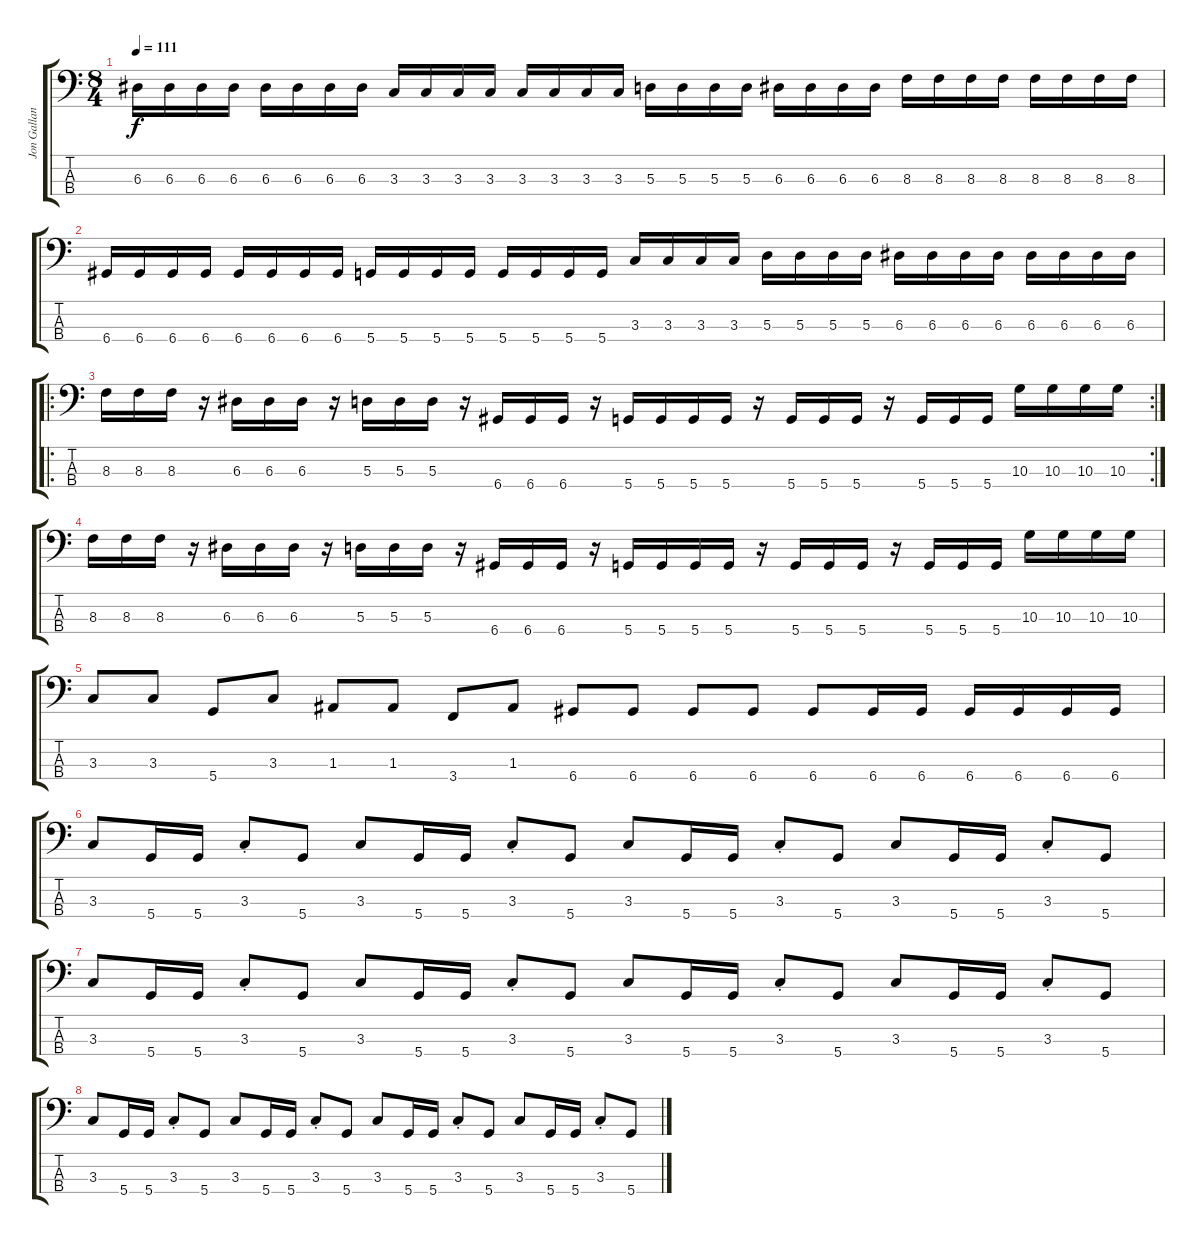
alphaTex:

\track ("Jon Gallant(Bass)" "Jon Gallan") {instrument electricbassfinger}
\staff {score tabs}
\tuning (G2 D2 A1 D1) {hide}
\ts (8 4)
\tempo 111
\clef f4
\ks c
6.3.16{dy f} 6.3.16 6.3.16 6.3.16 6.3.16 6.3.16 6.3.16 6.3.16 3.3.16 3.3.16 3.3.16 3.3.16 3.3.16 3.3.16 3.3.16 3.3.16 5.3.16 5.3.16 5.3.16 5.3.16 6.3.16 6.3.16 6.3.16 6.3.16 8.3.16 8.3.16 8.3.16 8.3.16 8.3.16 8.3.16 8.3.16 8.3.16 |
6.4.16 6.4.16 6.4.16 6.4.16 6.4.16 6.4.16 6.4.16 6.4.16 5.4.16 5.4.16 5.4.16 5.4.16 5.4.16 5.4.16 5.4.16 5.4.16 3.3.16 3.3.16 3.3.16 3.3.16 5.3.16 5.3.16 5.3.16 5.3.16 6.3.16 6.3.16 6.3.16 6.3.16 6.3.16 6.3.16 6.3.16 6.3.16 |
\ro
\rc 2
8.3.16 8.3.16 8.3.16 r.16 6.3.16 6.3.16 6.3.16 r.16 5.3.16 5.3.16 5.3.16 r.16 6.4.16 6.4.16 6.4.16 r.16 5.4.16 5.4.16 5.4.16 5.4.16 r.16 5.4.16 5.4.16 5.4.16 r.16 5.4.16 5.4.16 5.4.16 10.3.16 10.3.16 10.3.16 10.3.16 |
8.3.16 8.3.16 8.3.16 r.16 6.3.16 6.3.16 6.3.16 r.16 5.3.16 5.3.16 5.3.16 r.16 6.4.16 6.4.16 6.4.16 r.16 5.4.16 5.4.16 5.4.16 5.4.16 r.16 5.4.16 5.4.16 5.4.16 r.16 5.4.16 5.4.16 5.4.16 10.3.16 10.3.16 10.3.16 10.3.16 |
3.3.8 3.3.8 5.4.8 3.3.8 1.3.8 1.3.8 3.4.8 1.3.8 6.4.8 6.4.8 6.4.8 6.4.8 6.4.8 6.4.16 6.4.16 6.4.16 6.4.16 6.4.16 6.4.16 |
3.3.8 5.4.16 5.4.16 3.3{st}.8 5.4.8 3.3.8 5.4.16 5.4.16 3.3{st}.8 5.4.8 3.3.8 5.4.16 5.4.16 3.3{st}.8 5.4.8 3.3.8 5.4.16 5.4.16 3.3{st}.8 5.4.8 |
3.3.8 5.4.16 5.4.16 3.3{st}.8 5.4.8 3.3.8 5.4.16 5.4.16 3.3{st}.8 5.4.8 3.3.8 5.4.16 5.4.16 3.3{st}.8 5.4.8 3.3.8 5.4.16 5.4.16 3.3{st}.8 5.4.8 |
3.3.8 5.4.16 5.4.16 3.3{st}.8 5.4.8 3.3.8 5.4.16 5.4.16 3.3{st}.8 5.4.8 3.3.8 5.4.16 5.4.16 3.3{st}.8 5.4.8 3.3.8 5.4.16 5.4.16 3.3{st}.8 5.4.8
